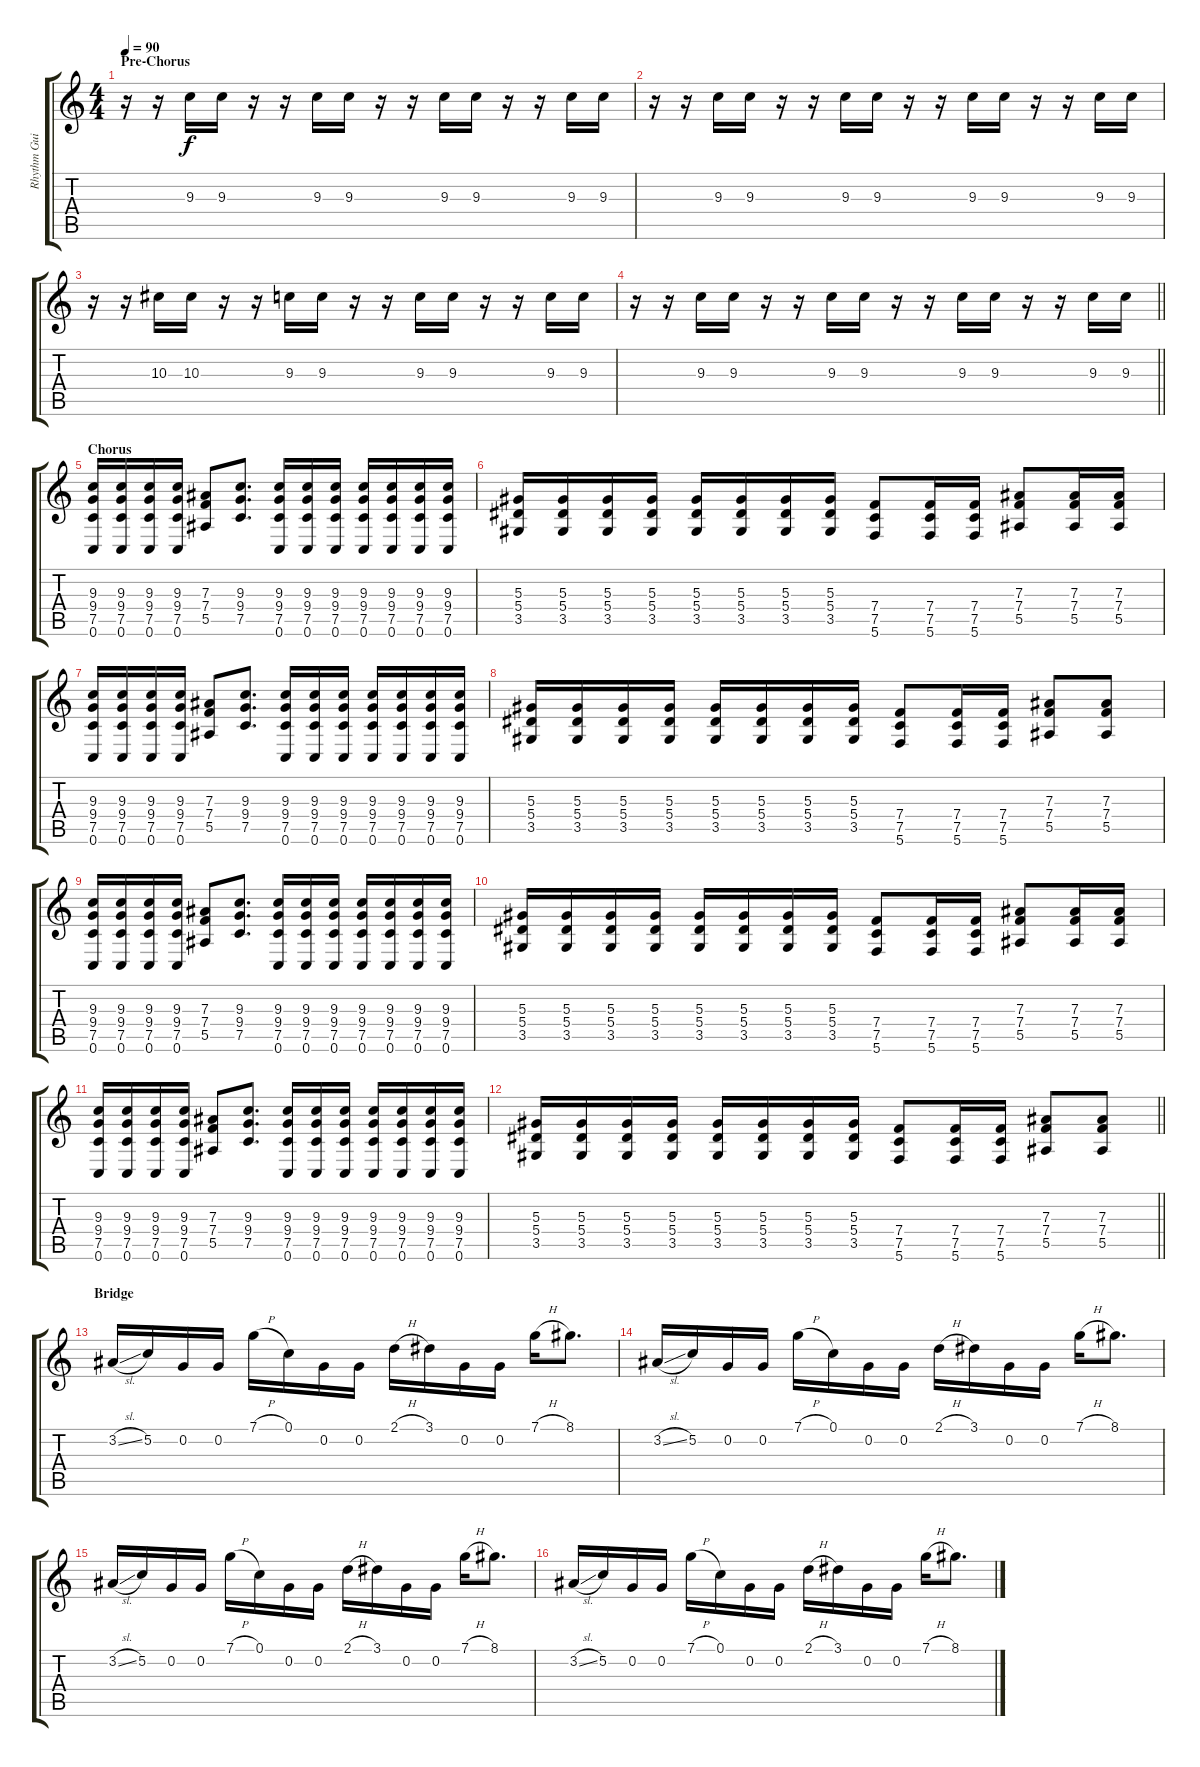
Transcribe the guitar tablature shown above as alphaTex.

\track ("Rhythm Guitar" "Rhythm Gui") {instrument distortionguitar}
\staff {score tabs}
\tuning (C4 G3 Eb3 Bb2 F2 C2) {hide}
\ts (4 4)
\section ("" "Pre-Chorus")
\tempo 90
\clef g2
\ks c
r.16{dy f} r.16 9.3.16 9.3.16 r.16 r.16 9.3.16 9.3.16 r.16 r.16 9.3.16 9.3.16 r.16 r.16 9.3.16 9.3.16 |
r.16 r.16 9.3.16 9.3.16 r.16 r.16 9.3.16 9.3.16 r.16 r.16 9.3.16 9.3.16 r.16 r.16 9.3.16 9.3.16 |
r.16 r.16 10.3.16 10.3.16 r.16 r.16 9.3.16 9.3.16 r.16 r.16 9.3.16 9.3.16 r.16 r.16 9.3.16 9.3.16 |
\barLineRight lightlight
r.16 r.16 9.3.16 9.3.16 r.16 r.16 9.3.16 9.3.16 r.16 r.16 9.3.16 9.3.16 r.16 r.16 9.3.16 9.3.16 |
\section ("" "Chorus")
(9.3 9.4 7.5 0.6).16 (9.3 9.4 7.5 0.6).16 (9.3 9.4 7.5 0.6).16 (9.3 9.4 7.5 0.6).16 (7.3 7.4 5.5).8 (9.3 9.4 7.5).8{d} (9.3 9.4 7.5 0.6).16 (9.3 9.4 7.5 0.6).16 (9.3 9.4 7.5 0.6).16 (9.3 9.4 7.5 0.6).16 (9.3 9.4 7.5 0.6).16 (9.3 9.4 7.5 0.6).16 (9.3 9.4 7.5 0.6).16 |
(5.3 5.4 3.5).16 (5.3 5.4 3.5).16 (5.3 5.4 3.5).16 (5.3 5.4 3.5).16 (5.3 5.4 3.5).16 (5.3 5.4 3.5).16 (5.3 5.4 3.5).16 (5.3 5.4 3.5).16 (7.4 7.5 5.6).8 (7.4 7.5 5.6).16 (7.4 7.5 5.6).16 (7.3 7.4 5.5).8 (7.3 7.4 5.5).16 (7.3 7.4 5.5).16 |
(9.3 9.4 7.5 0.6).16 (9.3 9.4 7.5 0.6).16 (9.3 9.4 7.5 0.6).16 (9.3 9.4 7.5 0.6).16 (7.3 7.4 5.5).8 (9.3 9.4 7.5).8{d} (9.3 9.4 7.5 0.6).16 (9.3 9.4 7.5 0.6).16 (9.3 9.4 7.5 0.6).16 (9.3 9.4 7.5 0.6).16 (9.3 9.4 7.5 0.6).16 (9.3 9.4 7.5 0.6).16 (9.3 9.4 7.5 0.6).16 |
(5.3 5.4 3.5).16 (5.3 5.4 3.5).16 (5.3 5.4 3.5).16 (5.3 5.4 3.5).16 (5.3 5.4 3.5).16 (5.3 5.4 3.5).16 (5.3 5.4 3.5).16 (5.3 5.4 3.5).16 (7.4 7.5 5.6).8 (7.4 7.5 5.6).16 (7.4 7.5 5.6).16 (7.3 7.4 5.5).8 (7.3 7.4 5.5).8 |
(9.3 9.4 7.5 0.6).16 (9.3 9.4 7.5 0.6).16 (9.3 9.4 7.5 0.6).16 (9.3 9.4 7.5 0.6).16 (7.3 7.4 5.5).8 (9.3 9.4 7.5).8{d} (9.3 9.4 7.5 0.6).16 (9.3 9.4 7.5 0.6).16 (9.3 9.4 7.5 0.6).16 (9.3 9.4 7.5 0.6).16 (9.3 9.4 7.5 0.6).16 (9.3 9.4 7.5 0.6).16 (9.3 9.4 7.5 0.6).16 |
(5.3 5.4 3.5).16 (5.3 5.4 3.5).16 (5.3 5.4 3.5).16 (5.3 5.4 3.5).16 (5.3 5.4 3.5).16 (5.3 5.4 3.5).16 (5.3 5.4 3.5).16 (5.3 5.4 3.5).16 (7.4 7.5 5.6).8 (7.4 7.5 5.6).16 (7.4 7.5 5.6).16 (7.3 7.4 5.5).8 (7.3 7.4 5.5).16 (7.3 7.4 5.5).16 |
(9.3 9.4 7.5 0.6).16 (9.3 9.4 7.5 0.6).16 (9.3 9.4 7.5 0.6).16 (9.3 9.4 7.5 0.6).16 (7.3 7.4 5.5).8 (9.3 9.4 7.5).8{d} (9.3 9.4 7.5 0.6).16 (9.3 9.4 7.5 0.6).16 (9.3 9.4 7.5 0.6).16 (9.3 9.4 7.5 0.6).16 (9.3 9.4 7.5 0.6).16 (9.3 9.4 7.5 0.6).16 (9.3 9.4 7.5 0.6).16 |
\barLineRight lightlight
(5.3 5.4 3.5).16 (5.3 5.4 3.5).16 (5.3 5.4 3.5).16 (5.3 5.4 3.5).16 (5.3 5.4 3.5).16 (5.3 5.4 3.5).16 (5.3 5.4 3.5).16 (5.3 5.4 3.5).16 (7.4 7.5 5.6).8 (7.4 7.5 5.6).16 (7.4 7.5 5.6).16 (7.3 7.4 5.5).8 (7.3 7.4 5.5).8 |
\section ("" "Bridge")
3.2{sl}.16{instrument electricguitarclean} 5.2.16 0.2.16 0.2.16 7.1{h}.16 0.1.16 0.2.16 0.2.16 2.1{h}.16 3.1.16 0.2.16 0.2.16 7.1{h}.16 8.1.8{d} |
3.2{sl}.16 5.2.16 0.2.16 0.2.16 7.1{h}.16 0.1.16 0.2.16 0.2.16 2.1{h}.16 3.1.16 0.2.16 0.2.16 7.1{h}.16 8.1.8{d} |
3.2{sl}.16 5.2.16 0.2.16 0.2.16 7.1{h}.16 0.1.16 0.2.16 0.2.16 2.1{h}.16 3.1.16 0.2.16 0.2.16 7.1{h}.16 8.1.8{d} |
3.2{sl}.16 5.2.16 0.2.16 0.2.16 7.1{h}.16 0.1.16 0.2.16 0.2.16 2.1{h}.16 3.1.16 0.2.16 0.2.16 7.1{h}.16 8.1.8{d}
